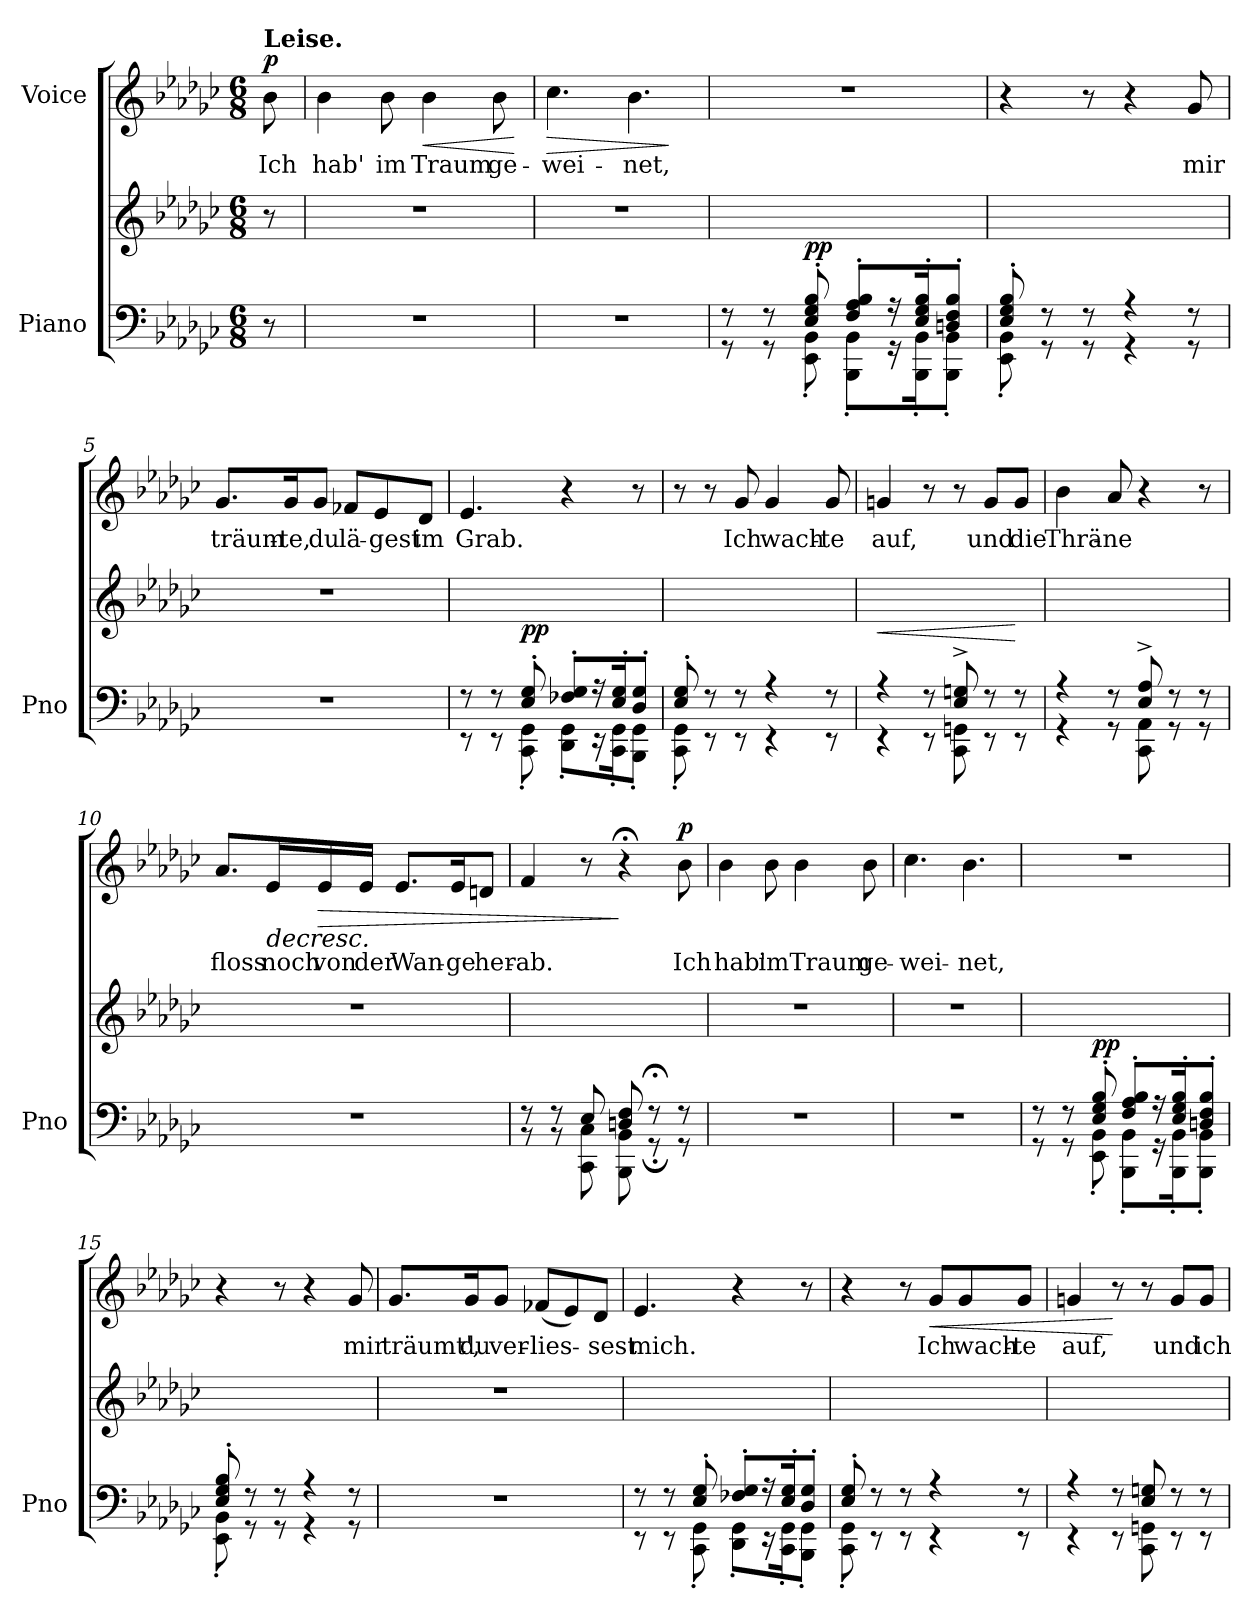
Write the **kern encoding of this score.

**kern	**kern	**dynam	**kern	**text	**dynam
*part2	*part2	*part2	*part1	*part1	*part1
*staff3	*staff2	*staff2/3	*staff1	*staff1	*staff1
*I"Piano	*	*	*I"Voice	*	*
*I'Pno	*	*	*	*	*
*clefF4	*clefG2	*	*clefG2	*	*
*k[b-e-a-d-g-c-]	*k[b-e-a-d-g-c-]	*	*k[b-e-a-d-g-c-]	*	*
*M6/8	*M6/8	*	*M6/8	*	*
=	=	=	=	=	=
!	!	!	!LO:TX:a:B:t=Leise.	!	!
!	!	!	!	!LO:LY:b	!LO:DY:a
8r	8r	.	8b-\	Ich	p
=1	=1	=1	=1	=1	=1
!	!	!	!	!LO:LY:b	!
2.r	2.r	.	4b-\	hab'	.
!	!	!	!	!LO:LY:b	!
.	.	.	8b-\	im	.
!	!	!	!	!LO:LY:b	!LO:HP:b
.	.	.	4b-\	Traum	<
!	!	!	!	!LO:LY:b	!
.	.	.	8b-\	ge-	.
.	.	.	.	.	[
=2	=2	=2	=2	=2	=2
!	!	!	!	!LO:LY:b	!LO:HP:b
2.r	2.r	.	4.cc-\	-wei-	>
!	!	!	!	!LO:LY:b	!
.	.	.	4.b-\	-net,	.
.	.	.	.	.	]
=3	=3	=3	=3	=3	=3
*^	*	*	*	*	*
8r	8r	4ryy	.	2.r	.	.
8r	8r	.	.	.	.	.
!	!	!	!LO:DY:b	!	!	!
8E-/' 8G-/' 8B-/'	8EE-\' 8BB-\'	2ryy	pp	.	.	.
8F/' 8A-/' 8B-/'L	8BBB-\' 8BB-\'L	.	.	.	.	.
16r	16r	.	.	.	.	.
16E-/' 16G-/' 16B-/'K	16BBB-\' 16BB-\'K	.	.	.	.	.
8Dn/' 8F/' 8B-/'J	8BBB-\' 8BB-\'J	.	.	.	.	.
=4	=4	=4	=4	=4	=4	=4
8E-/' 8G-/' 8B-/'	8EE-\' 8BB-\'	2.ryy	.	4r	.	.
8r	8r	.	.	.	.	.
8r	8r	.	.	8r	.	.
4r	4r	.	.	4r	.	.
!	!	!	!	!	!LO:LY:b	!
8r	8r	.	.	8g-/	mir	.
!!LO:LB:g=z
=5	=5	=5	=5	=5	=5	=5
!	!	!	!	!	!LO:LY:b	!
*v	*v	*	*	*	*	*
2.r	2.r	.	8.g-/L	träum-	.
!	!	!	!	!LO:LY:b	!
.	.	.	16g-/K	-te,	.
!	!	!	!	!LO:LY:b	!
.	.	.	8g-/J	du	.
!	!	!	!	!LO:LY:b	!
.	.	.	8f-X/L	lä-	.
!	!	!	!	!LO:LY:b	!
.	.	.	8e-/	-gest	.
!	!	!	!	!LO:LY:b	!
.	.	.	8d-/J	im	.
=6	=6	=6	=6	=6	=6
*^	*	*	*	*	*
!	!	!	!	!	!LO:LY:b	!
8r	8r	4ryy	.	4.e-/	Grab.	.
8r	8r	.	.	.	.	.
!	!	!	!LO:DY:b	!	!	!
8E-/' 8G-/'	8CC-\' 8GG-\'	2ryy	pp	.	.	.
8F-X/' 8G-/'L	8DD-\' 8GG-\'L	.	.	4r	.	.
16r	16r	.	.	.	.	.
16E-/' 16G-/'K	16CC-\' 16GG-\'K	.	.	.	.	.
8D-/' 8G-/'J	8BBB-\' 8GG-\'J	.	.	8r	.	.
=7	=7	=7	=7	=7	=7	=7
8E-/' 8G-/'	8CC-\' 8GG-\'	2.ryy	.	8r	.	.
8r	8r	.	.	8r	.	.
!	!	!	!	!	!LO:LY:b	!
8r	8r	.	.	8g-/	Ich	.
!	!	!	!	!	!LO:LY:b	!
4r	4r	.	.	4g-/	wach-	.
!	!	!	!	!	!LO:LY:b	!
8r	8r	.	.	8g-/	-te	.
=8	=8	=8	=8	=8	=8	=8
!	!	!	!LO:HP:b	!	!LO:LY:b	!
4r	4r	2ryy	<	4gn/	auf,	.
8r	8r	.	.	8r	.	.
8E-/^ 8Gn/^	8CC-\ 8GGn\	.	.	8r	.	.
!	!	!	!	!	!LO:LY:b	!
8r	8r	8ryy	.	8g/L	und	.
!	!	!	!	!	!LO:LY:b	!
8r	8r	8ryy	[	8g/J	die	.
!!LO:LB:g=z
=9	=9	=9	=9	=9	=9	=9
!	!	!	!	!	!LO:LY:b	!
4r	4r	2.ryy	.	4b-\	Thrä-	.
!	!	!	!	!	!LO:LY:b	!
8r	8r	.	.	8a-/	-ne	.
8E-/^ 8A-/^	8CC-\ 8AA-\	.	.	4r	.	.
8r	8r	.	.	.	.	.
8r	8r	.	.	8r	.	.
=10	=10	=10	=10	=10	=10	=10
!	!	!	!	!	!LO:LY:b	!
*v	*v	*	*	*	*	*
2.r	2.r	.	8.a-/L	floss	.
!	!	!	!	!LO:LY:b	!LO:HP:b
.	.	.	16e-/L	noch	>
!	!	!	!	!LO:LY:b	!LO:HP:b
.	.	.	16e-/	von	>
!	!	!	!	!LO:LY:b	!
.	.	.	16e-/JJ	der	.
!	!	!	!	!LO:LY:b	!
.	.	.	8.e-/L	Wan-	.
!	!	!	!	!LO:LY:b	!
.	.	.	16e-/K	-ge	.
!	!	!	!	!LO:LY:b	!
.	.	.	8dn/J	her-	.
=11	=11	=11	=11	=11	=11
*^	*	*	*	*	*
!	!	!	!	!	!LO:LY:b	!
8r	8r	2.ryy	.	4f/	-ab.	.
8r	8r	.	.	.	.	.
8E-/	8CC-\ 8C-\	.	.	8r	.	.
8Dn/ 8F/	8BBB-\ 8BB-\	.	.	4r;<	.	] ]
8r;<	8r;	.	.	.	.	.
!	!	!	!	!	!LO:LY:b	!LO:DY:a
8r	8r	.	.	8b-\	Ich	p
=12	=12	=12	=12	=12	=12	=12
!	!	!	!	!	!LO:LY:b	!
*v	*v	*	*	*	*	*
2.r	2.r	.	4b-\	hab'	.
!	!	!	!	!LO:LY:b	!
.	.	.	8b-\	im	.
!	!	!	!	!LO:LY:b	!
.	.	.	4b-\	Traum	.
!	!	!	!	!LO:LY:b	!
.	.	.	8b-\	ge-	.
!!LO:PB:g=z
=13	=13	=13	=13	=13	=13
!	!	!	!	!LO:LY:b	!
2.r	2.r	.	4.cc-\	-wei-	.
!	!	!	!	!LO:LY:b	!
.	.	.	4.b-\	-net,	.
=14	=14	=14	=14	=14	=14
*^	*	*	*	*	*
8r	8r	4ryy	.	2.r	.	.
8r	8r	.	.	.	.	.
!	!	!	!LO:DY:b	!	!	!
8E-/' 8G-/' 8B-/'	8EE-\' 8BB-\'	2ryy	pp	.	.	.
8F/' 8A-/' 8B-/'L	8BBB-\' 8BB-\'L	.	.	.	.	.
16r	16r	.	.	.	.	.
16E-/' 16G-/' 16B-/'K	16BBB-\' 16BB-\'K	.	.	.	.	.
8Dn/' 8F/' 8B-/'J	8BBB-\' 8BB-\'J	.	.	.	.	.
=15	=15	=15	=15	=15	=15	=15
8E-/' 8G-/' 8B-/'	8EE-\' 8BB-\'	2.ryy	.	4r	.	.
8r	8r	.	.	.	.	.
8r	8r	.	.	8r	.	.
4r	4r	.	.	4r	.	.
!	!	!	!	!	!LO:LY:b	!
8r	8r	.	.	8g-/	mir	.
=16	=16	=16	=16	=16	=16	=16
!	!	!	!	!	!LO:LY:b	!
*v	*v	*	*	*	*	*
2.r	2.r	.	8.g-/L	träumt',	.
!	!	!	!	!LO:LY:b	!
.	.	.	16g-/K	du	.
!	!	!	!	!LO:LY:b	!
.	.	.	8g-/J	ver-	.
!	!	!	!	!LO:LY:b	!
.	.	.	(<8f-X/L	-lies-	.
.	.	.	8e-/)	.	.
!	!	!	!	!LO:LY:b	!
.	.	.	8d-/J	-sest	.
=17	=17	=17	=17	=17	=17
*^	*	*	*	*	*
!	!	!	!	!	!LO:LY:b	!
8r	8r	4ryy	.	4.e-/	mich.	.
8r	8r	.	.	.	.	.
8E-/' 8G-/'	8CC-\' 8GG-\'	2ryy	.	.	.	.
8F-X/' 8G-/'L	8DD-\' 8GG-\'L	.	.	4r	.	.
16r	16r	.	.	.	.	.
16E-/' 16G-/'K	16CC-\' 16GG-\'K	.	.	.	.	.
8D-/' 8G-/'J	8BBB-\' 8GG-\'J	.	.	8r	.	.
!!LO:LB:g=z
=18	=18	=18	=18	=18	=18	=18
8E-/' 8G-/'	8CC-\' 8GG-\'	2.ryy	.	4r	.	.
8r	8r	.	.	.	.	.
8r	8r	.	.	8r	.	.
!	!	!	!	!	!LO:LY:b	!LO:HP:b
4r	4r	.	.	8g-/L	Ich	<
!	!	!	!	!	!LO:LY:b	!
.	.	.	.	8g-/	wach-	.
!	!	!	!	!	!LO:LY:b	!
8r	8r	.	.	8g-/J	-te	.
!!LO:PB:g=z
=19	=19	=19	=19	=19	=19	=19
!	!	!	!	!	!LO:LY:b	!
4r	4r	2.ryy	.	4gn/	auf,	.
8r	8r	.	.	8r	.	[
8E-/ 8Gn/	8CC-\ 8GGn\	.	.	8r	.	.
!	!	!	!	!	!LO:LY:b	!
8r	8r	.	.	8g/L	und	.
!	!	!	!	!	!LO:LY:b	!
8r	8r	.	.	8g/J	ich	.
*v	*v	*	*	*	*	*
=	=	=	=	=	=
*-	*-	*-	*-	*-	*-
